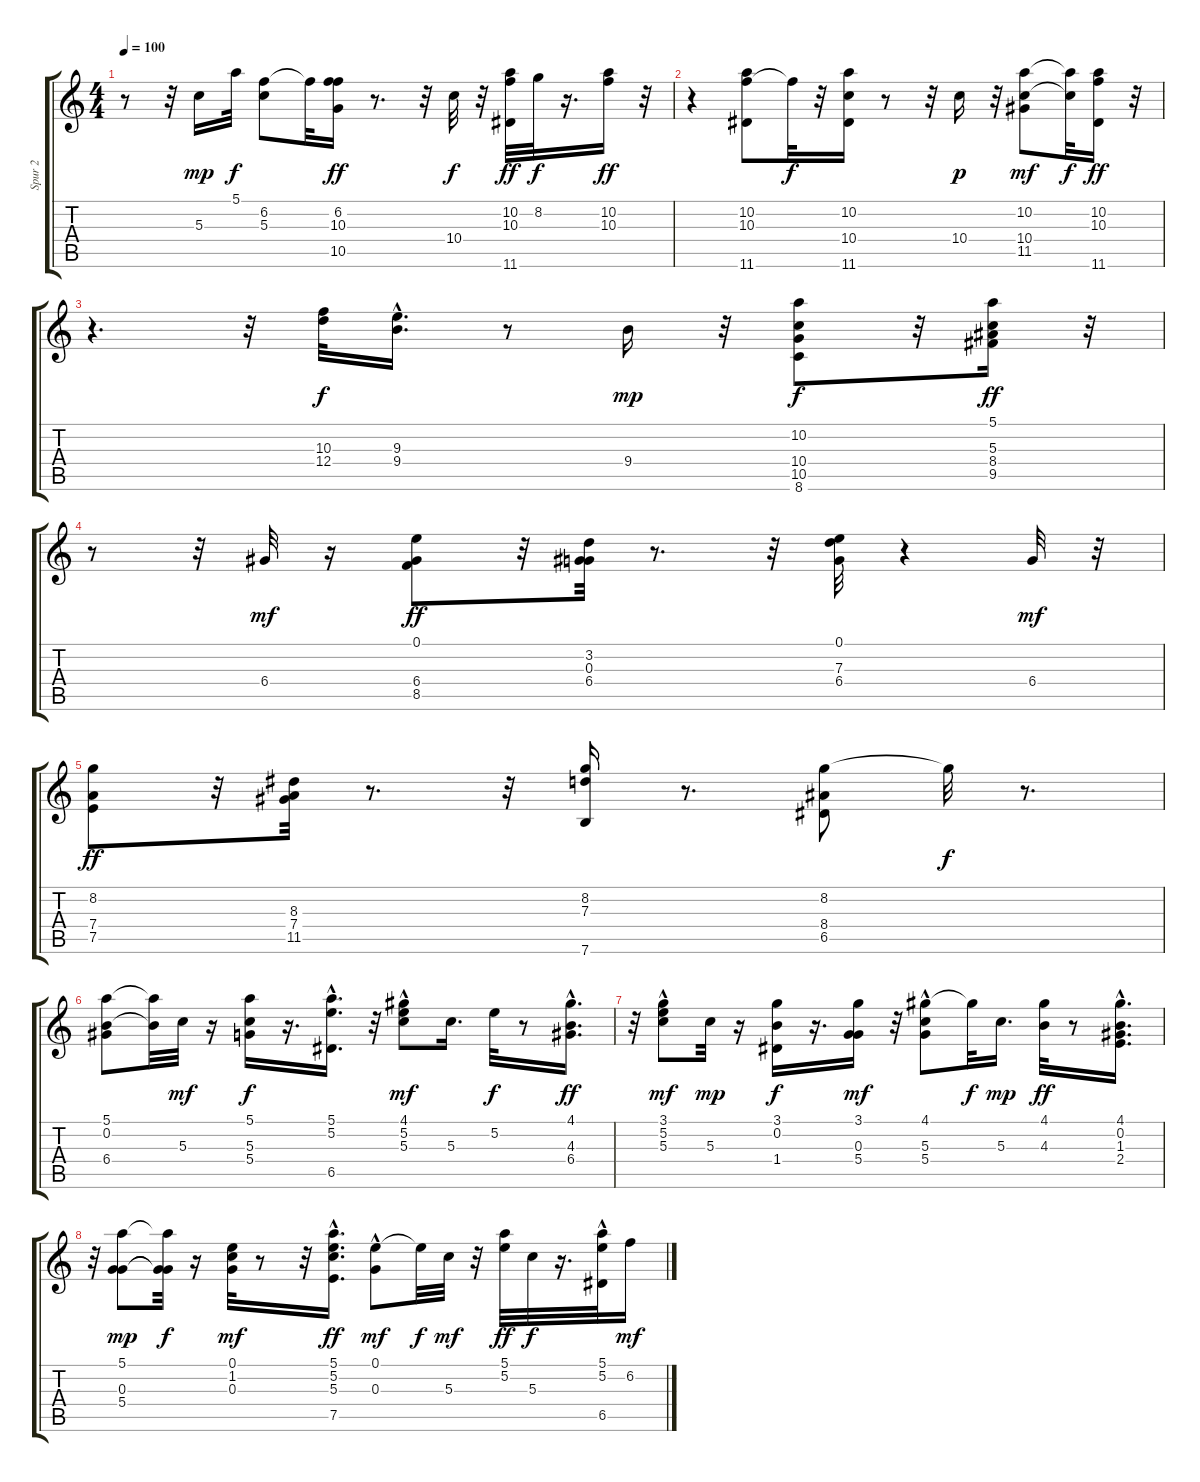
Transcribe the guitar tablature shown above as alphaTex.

\track ("Spur 2" "Spur 2") {instrument acousticguitarnylon}
\staff {score tabs}
\tuning (E4 B3 G3 D3 A2 E2) {hide}
\ts (4 4)
\tempo 100
\clef g2
\ks c
r.8{dy ff} r.32 5.3.16{dy mp} 5.1.32{dy f} (6.2 5.3).8 6.2{t}.32 (6.2 10.3 10.5).16{dy ff} r.8{d} r.32 10.4.32{dy f} r.32 (10.2 10.3 11.6).32{dy ff} 8.2.32{dy f} r.16{d} (10.2 10.3).16{dy ff} r.32 |
r.4 (10.2 10.3 11.6).8 10.3{t}.32{dy f} r.32 (10.2 10.4 11.6).16 r.8 r.32 10.4.16{dy p} r.32 (10.2 10.4 11.5).8{dy mf} (10.2{t} 10.4{t}).32{dy f} (10.2 10.3 11.6).16{dy ff} r.32 |
r.4{d} r.32 (10.3 12.4).32{dy f} (9.3{hac} 9.4).16{d} r.8 9.4.16{dy mp} r.32 (10.2 10.4 10.5 8.6).8{dy f} r.32 (5.1 5.3 8.4 9.5).16{dy ff} r.32 |
r.8 r.32 6.4.32{dy mf} r.16 (0.1 6.4 8.5).8{dy ff} r.32 (3.2 0.3 6.4).32 r.8{d} r.32 (0.1 7.3 6.4).32 r.4 6.4.32{dy mf} r.32 |
(8.2 7.4 7.5).8{dy ff} r.32 (8.3 7.4 11.5).32 r.8{d} r.32 (8.2 7.3 7.6).16 r.8{d} (8.2 8.4 6.5).8 8.2{t}.32{dy f} r.8{d} |
(5.1 0.2 6.4).8 (5.1{t} 0.2{t}).32 5.3.32{dy mf} r.16 (5.1 5.3 5.4).16{dy f} r.16{d} (5.1 5.2{hac} 6.5).16{d} r.32 (4.1 5.2 5.3{hac}).8{dy mf} 5.3.16{d} 5.2.32{dy f} r.8 (4.1{hac} 4.3 6.4{hac}).16{d dy ff} |
r.32 (3.1 5.2 5.3{hac}).8{dy mf} 5.3.32{dy mp} r.16 (3.1 0.2 1.4).16{dy f} r.16{d} (3.1 0.3 5.4).16{dy mf} r.32 (4.1 5.3 5.4{hac}).8 4.1{t}.32{dy f} 5.3.16{d dy mp} (4.1 4.3).32{dy ff} r.8 (4.1{hac} 0.2 1.3{hac} 2.4).16{d} |
r.32 (5.1 0.3 5.4).8{dy mp} (5.1{t} 0.3{t} 5.4{t}).32{dy f} r.16 (0.1 1.2 0.3).32{dy mf} r.8 r.32 (5.1{hac} 5.2 5.3 7.5).16{d dy ff} (0.1 0.3{hac}).8{dy mf} 0.1{t}.32{dy f} 5.3.32{dy mf} r.32 (5.1 5.2).32{dy ff} 5.3.32{dy f} r.16{d} (5.1 5.2{hac} 6.5).32 6.2.16{dy mf}
